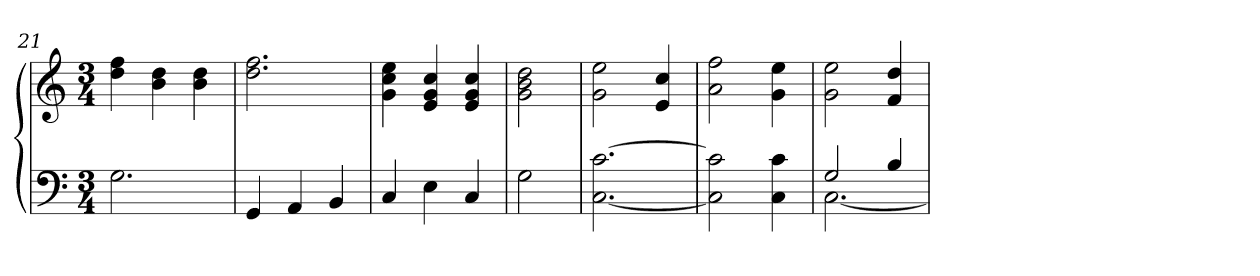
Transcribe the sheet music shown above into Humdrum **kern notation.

**kern	**kern
*part1	*part1
*staff2	*staff1
*clefF4	*clefG2
*k[]	*k[]
*C:	*C:
*M3/4	*M3/4
=21	=21
2.G	4dd 4ff
.	4b 4dd
.	4b 4dd
=22	=22
4GG	2.dd 2.ff
4AA	.
4BB	.
=23	=23
4C	4g 4cc 4ee
4E	4e 4g 4cc
4C	4e 4g 4cc
=24	=24
2G	2g 2b 2dd
=25	=25
[2.C [2.c	2g 2ee
.	4e 4cc
=26	=26
2C] 2c]	2a 2ff
4C 4c	4g 4ee
=27	=27
*^	*
2G	[2.C	2g 2ee
4B	.	4f 4dd
*v	*v	*
=	=
*-	*-
